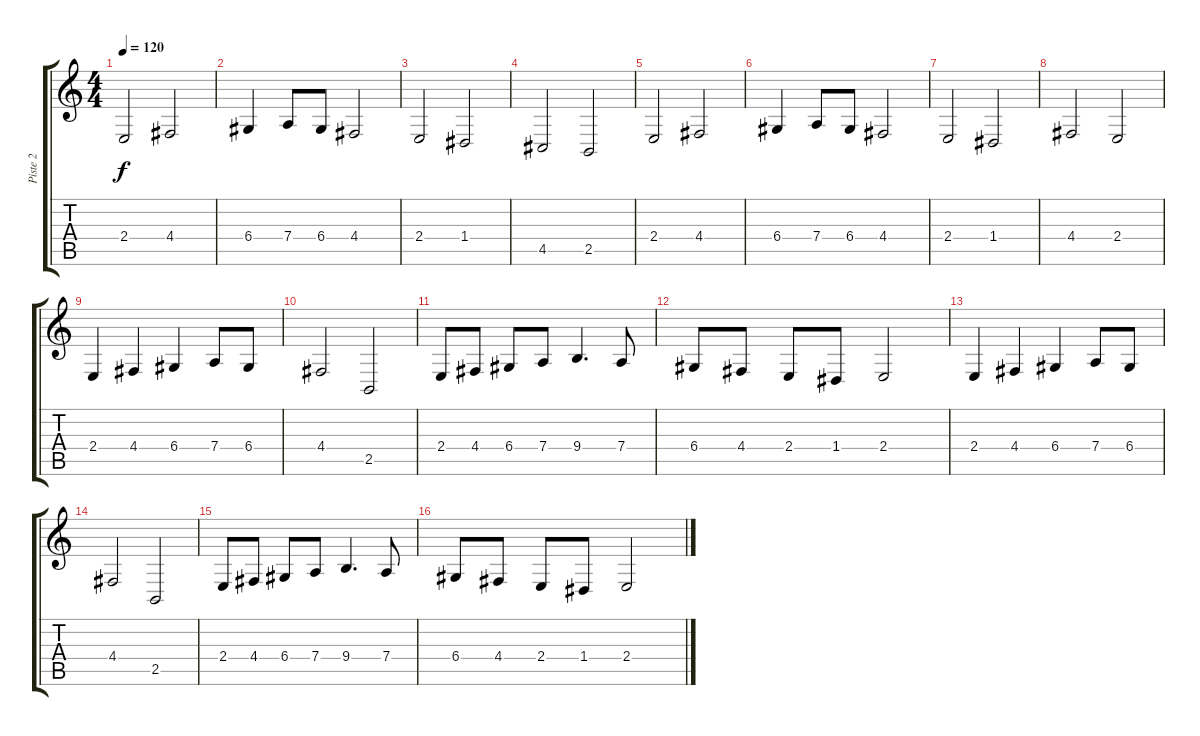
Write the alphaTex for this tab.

\track ("Piste 2" "Piste 2") {instrument pad5bowed}
\staff {score tabs}
\tuning (E4 B3 G3 D3 A2 E2) {hide}
\ts (4 4)
\tempo 120
\clef g2
\ks c
2.4.2{dy f} 4.4.2 |
6.4.4 7.4.8 6.4.8 4.4.2 |
2.4.2 1.4.2 |
4.5.2 2.5.2 |
2.4.2 4.4.2 |
6.4.4 7.4.8 6.4.8 4.4.2 |
2.4.2 1.4.2 |
4.4.2 2.4.2 |
2.4.4 4.4.4 6.4.4 7.4.8 6.4.8 |
4.4.2 2.5.2 |
2.4.8 4.4.8 6.4.8 7.4.8 9.4.4{d} 7.4.8 |
6.4.8 4.4.8 2.4.8 1.4.8 2.4.2 |
2.4.4 4.4.4 6.4.4 7.4.8 6.4.8 |
4.4.2 2.5.2 |
2.4.8 4.4.8 6.4.8 7.4.8 9.4.4{d} 7.4.8 |
6.4.8 4.4.8 2.4.8 1.4.8 2.4.2
